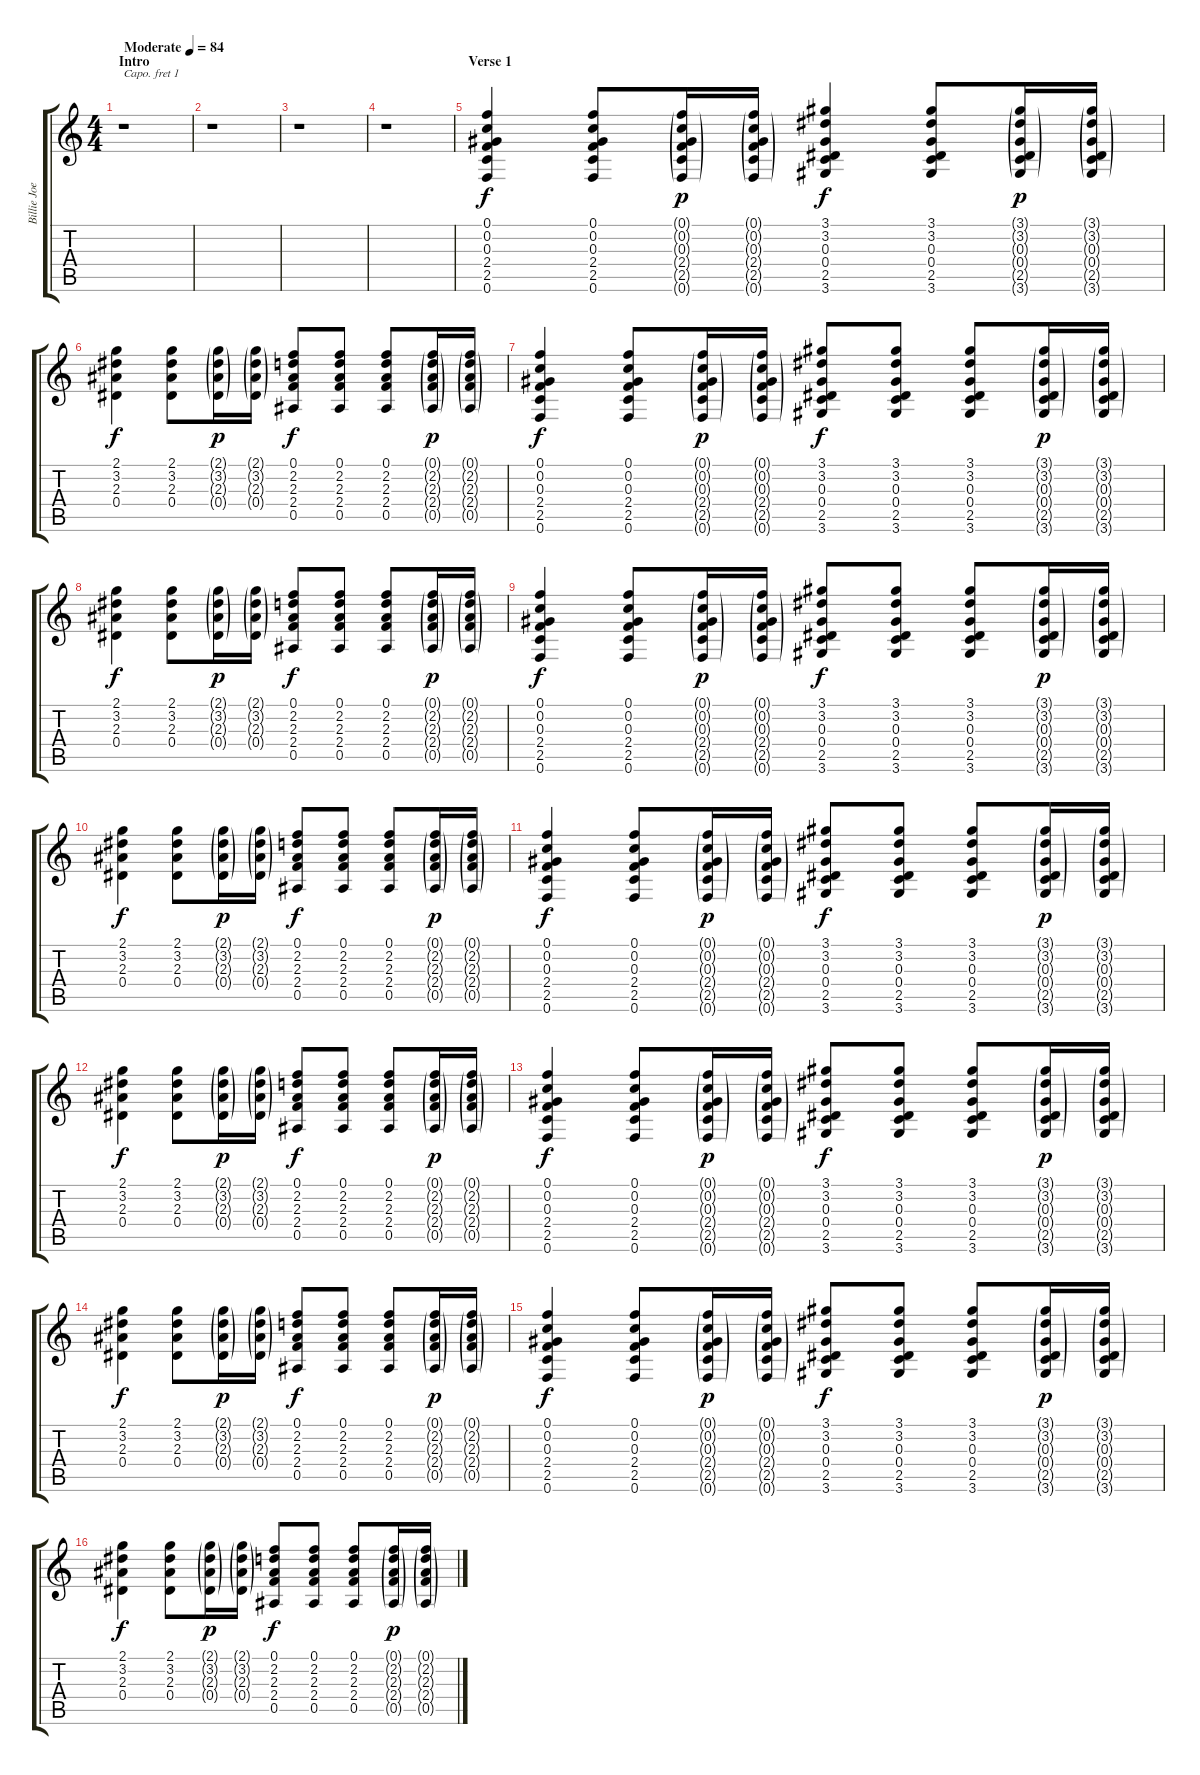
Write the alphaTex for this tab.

\track ("Billie Joe Amrstrong - Rhythm 3" "Billie Joe") {instrument acousticguitarsteel}
\staff {score tabs}
\capo 1
\tuning (E4 B3 G3 D3 A2 E2) {hide}
\ts (4 4)
\section ("" "Intro")
\tempo (84 "Moderate")
\clef g2
\ks c
r.1{dy f instrument acousticguitarsteel} |
r.1 |
r.1 |
r.1 |
\section ("" "Verse 1")
(0.1 0.2 0.3 2.4 2.5 0.6).4 (0.1 0.2 0.3 2.4 2.5 0.6).8 (0.1{g} 0.2{g} 0.3{g} 2.4{g} 2.5{g} 0.6{g}).16{dy p} (0.1{g} 0.2{g} 0.3{g} 2.4{g} 2.5{g} 0.6{g}).16 (3.1 3.2 0.3 0.4 2.5 3.6).4{dy f} (3.1 3.2 0.3 0.4 2.5 3.6).8 (3.1{g} 3.2{g} 0.3{g} 0.4{g} 2.5{g} 3.6{g}).16{dy p} (3.1{g} 3.2{g} 0.3{g} 0.4{g} 2.5{g} 3.6{g}).16 |
(2.1 3.2 2.3 0.4).4{dy f} (2.1 3.2 2.3 0.4).8 (2.1{g} 3.2{g} 2.3{g} 0.4{g}).16{dy p} (2.1{g} 3.2{g} 2.3{g} 0.4{g}).16 (0.1 2.2 2.3 2.4 0.5).8{dy f} (0.1 2.2 2.3 2.4 0.5).8 (0.1 2.2 2.3 2.4 0.5).8 (0.1{g} 2.2{g} 2.3{g} 2.4{g} 0.5{g}).16{dy p} (0.1{g} 2.2{g} 2.3{g} 2.4{g} 0.5{g}).16 |
(0.1 0.2 0.3 2.4 2.5 0.6).4{dy f} (0.1 0.2 0.3 2.4 2.5 0.6).8 (0.1{g} 0.2{g} 0.3{g} 2.4{g} 2.5{g} 0.6{g}).16{dy p} (0.1{g} 0.2{g} 0.3{g} 2.4{g} 2.5{g} 0.6{g}).16 (3.1 3.2 0.3 0.4 2.5 3.6).8{dy f} (3.1 3.2 0.3 0.4 2.5 3.6).8 (3.1 3.2 0.3 0.4 2.5 3.6).8 (3.1{g} 3.2{g} 0.3{g} 0.4{g} 2.5{g} 3.6{g}).16{dy p} (3.1{g} 3.2{g} 0.3{g} 0.4{g} 2.5{g} 3.6{g}).16 |
(2.1 3.2 2.3 0.4).4{dy f} (2.1 3.2 2.3 0.4).8 (2.1{g} 3.2{g} 2.3{g} 0.4{g}).16{dy p} (2.1{g} 3.2{g} 2.3{g} 0.4{g}).16 (0.1 2.2 2.3 2.4 0.5).8{dy f} (0.1 2.2 2.3 2.4 0.5).8 (0.1 2.2 2.3 2.4 0.5).8 (0.1{g} 2.2{g} 2.3{g} 2.4{g} 0.5{g}).16{dy p} (0.1{g} 2.2{g} 2.3{g} 2.4{g} 0.5{g}).16 |
(0.1 0.2 0.3 2.4 2.5 0.6).4{dy f} (0.1 0.2 0.3 2.4 2.5 0.6).8 (0.1{g} 0.2{g} 0.3{g} 2.4{g} 2.5{g} 0.6{g}).16{dy p} (0.1{g} 0.2{g} 0.3{g} 2.4{g} 2.5{g} 0.6{g}).16 (3.1 3.2 0.3 0.4 2.5 3.6).8{dy f} (3.1 3.2 0.3 0.4 2.5 3.6).8 (3.1 3.2 0.3 0.4 2.5 3.6).8 (3.1{g} 3.2{g} 0.3{g} 0.4{g} 2.5{g} 3.6{g}).16{dy p} (3.1{g} 3.2{g} 0.3{g} 0.4{g} 2.5{g} 3.6{g}).16 |
(2.1 3.2 2.3 0.4).4{dy f} (2.1 3.2 2.3 0.4).8 (2.1{g} 3.2{g} 2.3{g} 0.4{g}).16{dy p} (2.1{g} 3.2{g} 2.3{g} 0.4{g}).16 (0.1 2.2 2.3 2.4 0.5).8{dy f} (0.1 2.2 2.3 2.4 0.5).8 (0.1 2.2 2.3 2.4 0.5).8 (0.1{g} 2.2{g} 2.3{g} 2.4{g} 0.5{g}).16{dy p} (0.1{g} 2.2{g} 2.3{g} 2.4{g} 0.5{g}).16 |
(0.1 0.2 0.3 2.4 2.5 0.6).4{dy f} (0.1 0.2 0.3 2.4 2.5 0.6).8 (0.1{g} 0.2{g} 0.3{g} 2.4{g} 2.5{g} 0.6{g}).16{dy p} (0.1{g} 0.2{g} 0.3{g} 2.4{g} 2.5{g} 0.6{g}).16 (3.1 3.2 0.3 0.4 2.5 3.6).8{dy f} (3.1 3.2 0.3 0.4 2.5 3.6).8 (3.1 3.2 0.3 0.4 2.5 3.6).8 (3.1{g} 3.2{g} 0.3{g} 0.4{g} 2.5{g} 3.6{g}).16{dy p} (3.1{g} 3.2{g} 0.3{g} 0.4{g} 2.5{g} 3.6{g}).16 |
(2.1 3.2 2.3 0.4).4{dy f} (2.1 3.2 2.3 0.4).8 (2.1{g} 3.2{g} 2.3{g} 0.4{g}).16{dy p} (2.1{g} 3.2{g} 2.3{g} 0.4{g}).16 (0.1 2.2 2.3 2.4 0.5).8{dy f} (0.1 2.2 2.3 2.4 0.5).8 (0.1 2.2 2.3 2.4 0.5).8 (0.1{g} 2.2{g} 2.3{g} 2.4{g} 0.5{g}).16{dy p} (0.1{g} 2.2{g} 2.3{g} 2.4{g} 0.5{g}).16 |
(0.1 0.2 0.3 2.4 2.5 0.6).4{dy f} (0.1 0.2 0.3 2.4 2.5 0.6).8 (0.1{g} 0.2{g} 0.3{g} 2.4{g} 2.5{g} 0.6{g}).16{dy p} (0.1{g} 0.2{g} 0.3{g} 2.4{g} 2.5{g} 0.6{g}).16 (3.1 3.2 0.3 0.4 2.5 3.6).8{dy f} (3.1 3.2 0.3 0.4 2.5 3.6).8 (3.1 3.2 0.3 0.4 2.5 3.6).8 (3.1{g} 3.2{g} 0.3{g} 0.4{g} 2.5{g} 3.6{g}).16{dy p} (3.1{g} 3.2{g} 0.3{g} 0.4{g} 2.5{g} 3.6{g}).16 |
(2.1 3.2 2.3 0.4).4{dy f} (2.1 3.2 2.3 0.4).8 (2.1{g} 3.2{g} 2.3{g} 0.4{g}).16{dy p} (2.1{g} 3.2{g} 2.3{g} 0.4{g}).16 (0.1 2.2 2.3 2.4 0.5).8{dy f} (0.1 2.2 2.3 2.4 0.5).8 (0.1 2.2 2.3 2.4 0.5).8 (0.1{g} 2.2{g} 2.3{g} 2.4{g} 0.5{g}).16{dy p} (0.1{g} 2.2{g} 2.3{g} 2.4{g} 0.5{g}).16 |
(0.1 0.2 0.3 2.4 2.5 0.6).4{dy f} (0.1 0.2 0.3 2.4 2.5 0.6).8 (0.1{g} 0.2{g} 0.3{g} 2.4{g} 2.5{g} 0.6{g}).16{dy p} (0.1{g} 0.2{g} 0.3{g} 2.4{g} 2.5{g} 0.6{g}).16 (3.1 3.2 0.3 0.4 2.5 3.6).8{dy f} (3.1 3.2 0.3 0.4 2.5 3.6).8 (3.1 3.2 0.3 0.4 2.5 3.6).8 (3.1{g} 3.2{g} 0.3{g} 0.4{g} 2.5{g} 3.6{g}).16{dy p} (3.1{g} 3.2{g} 0.3{g} 0.4{g} 2.5{g} 3.6{g}).16 |
(2.1 3.2 2.3 0.4).4{dy f} (2.1 3.2 2.3 0.4).8 (2.1{g} 3.2{g} 2.3{g} 0.4{g}).16{dy p} (2.1{g} 3.2{g} 2.3{g} 0.4{g}).16 (0.1 2.2 2.3 2.4 0.5).8{dy f} (0.1 2.2 2.3 2.4 0.5).8 (0.1 2.2 2.3 2.4 0.5).8 (0.1{g} 2.2{g} 2.3{g} 2.4{g} 0.5{g}).16{dy p} (0.1{g} 2.2{g} 2.3{g} 2.4{g} 0.5{g}).16
